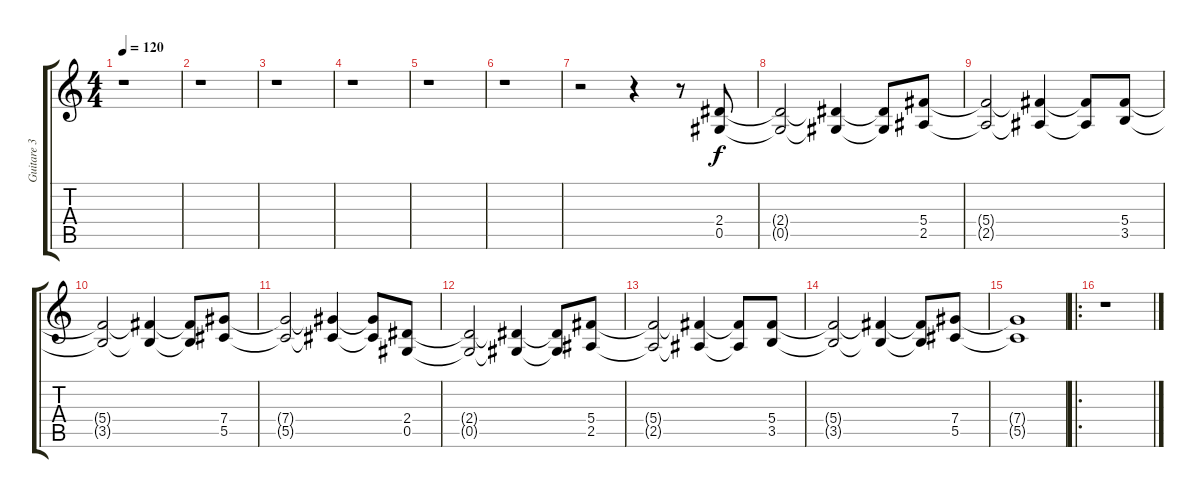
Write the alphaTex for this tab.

\track ("Guitare 3" "Guitare 3") {instrument distortionguitar}
\staff {score tabs}
\tuning (Eb4 Bb3 Gb3 Db3 Ab2 Eb2) {hide}
\ts (4 4)
\tempo 120
\clef g2
\ks c
r.1{dy f instrument distortionguitar} |
r.1 |
r.1 |
r.1 |
r.1 |
r.1 |
r.2 r.4 r.8 (2.4 0.5).8 |
(2.4{t} 0.5{t}).2 (2.4{t} 0.5{t}).4 (2.4{t} 0.5{t}).8 (5.4 2.5).8 |
(5.4{t} 2.5{t}).2 (5.4{t} 2.5{t}).4 (5.4{t} 2.5{t}).8 (5.4 3.5).8 |
(5.4{t} 3.5{t}).2 (5.4{t} 3.5{t}).4 (5.4{t} 3.5{t}).8 (7.4 5.5).8 |
(7.4{t} 5.5{t}).2 (7.4{t} 5.5{t}).4 (7.4{t} 5.5{t}).8 (2.4 0.5).8 |
(2.4{t} 0.5{t}).2 (2.4{t} 0.5{t}).4 (2.4{t} 0.5{t}).8 (5.4 2.5).8 |
(5.4{t} 2.5{t}).2 (5.4{t} 2.5{t}).4 (5.4{t} 2.5{t}).8 (5.4 3.5).8 |
(5.4{t} 3.5{t}).2 (5.4{t} 3.5{t}).4 (5.4{t} 3.5{t}).8 (7.4 5.5).8 |
(7.4{t} 5.5{t}).1 |
\ro
r.1
